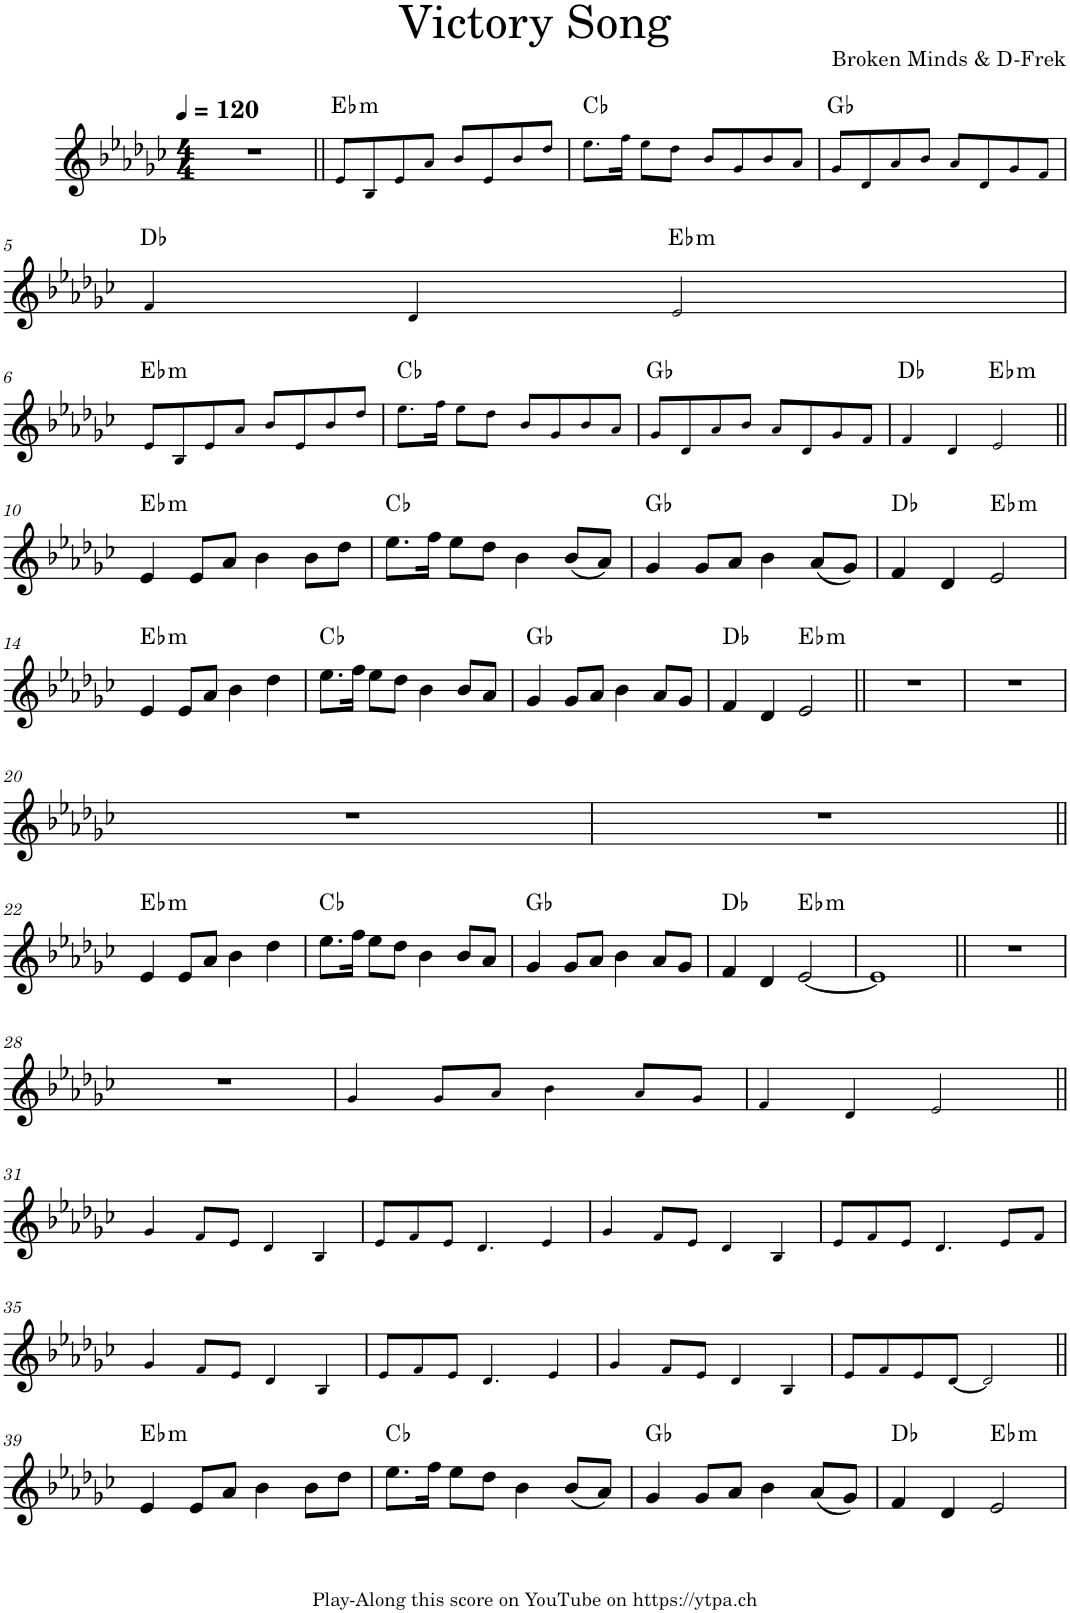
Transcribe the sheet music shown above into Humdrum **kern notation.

**kern	**harte
*part1	*part1
*staff1	*
*I"Piano	*
*I'Pno.	*
*clefG2	*
*k[b-e-a-d-g-c-]	*
*M4/4	*
*MM120	*
=1	=1
1r	.
=2||	=2||
!	!LO:H:kt=m
8e-!/L	Eb:min
8B-!/	.
8e-!/	.
8a-!/J	.
8b-!/L	.
8e-!/	.
8b-!/	.
8dd-!/J	.
=3	=3
8.ee-!\L	Cb:maj
16ff!\Jk	.
8ee-!\L	.
8dd-!\J	.
8b-!/L	.
8g-!/	.
8b-!/	.
8a-!/J	.
=4	=4
8g-!/L	Gb:maj
8d-!/	.
8a-!/	.
8b-!/J	.
8a-!/L	.
8d-!/	.
8g-!/	.
8f!/J	.
!!LO:LB:g=z
=5	=5
4f!/	Db:maj
4d-!/	.
!	!LO:H:kt=m
2e-!/	Eb:min
!!LO:LB:g=z
=6	=6
!	!LO:H:kt=m
8e-!/L	Eb:min
8B-!/	.
8e-!/	.
8a-!/J	.
8b-!/L	.
8e-!/	.
8b-!/	.
8dd-!/J	.
=7	=7
8.ee-!\L	Cb:maj
16ff!\Jk	.
8ee-!\L	.
8dd-!\J	.
8b-!/L	.
8g-!/	.
8b-!/	.
8a-!/J	.
=8	=8
8g-!/L	Gb:maj
8d-!/	.
8a-!/	.
8b-!/J	.
8a-!/L	.
8d-!/	.
8g-!/	.
8f!/J	.
=9	=9
4f!/	Db:maj
4d-!/	.
!	!LO:H:kt=m
2e-!/	Eb:min
!!LO:LB:g=z
=10||	=10||
!	!LO:H:kt=m
4e-/	Eb:min
8e-/L	.
8a-/J	.
4b-\	.
8b-\L	.
8dd-\J	.
=11	=11
8.ee-\L	Cb:maj
16ff\Jk	.
8ee-\L	.
8dd-\J	.
4b-\	.
(8b-/L	.
8a-/J)	.
=12	=12
4g-/	Gb:maj
8g-/L	.
8a-/J	.
4b-\	.
(8a-/L	.
8g-/J)	.
=13	=13
4f/	Db:maj
4d-/	.
!	!LO:H:kt=m
2e-/	Eb:min
!!LO:LB:g=z
=14	=14
!	!LO:H:kt=m
4e-/	Eb:min
8e-/L	.
8a-/J	.
4b-\	.
4dd-\	.
=15	=15
8.ee-\L	Cb:maj
16ff\Jk	.
8ee-\L	.
8dd-\J	.
4b-\	.
8b-/L	.
8a-/J	.
=16	=16
4g-/	Gb:maj
8g-/L	.
8a-/J	.
4b-\	.
8a-/L	.
8g-/J	.
=17	=17
4f/	Db:maj
4d-/	.
!	!LO:H:kt=m
2e-/	Eb:min
=18||	=18||
1r	.
=19	=19
1r	.
!!LO:LB:g=z
=20	=20
1r	.
=21	=21
1r	.
!!LO:LB:g=z
=22||	=22||
!	!LO:H:kt=m
4e-/	Eb:min
8e-/L	.
8a-/J	.
4b-\	.
4dd-\	.
=23	=23
8.ee-\L	Cb:maj
16ff\Jk	.
8ee-\L	.
8dd-\J	.
4b-\	.
8b-/L	.
8a-/J	.
=24	=24
4g-/	Gb:maj
8g-/L	.
8a-/J	.
4b-\	.
8a-/L	.
8g-/J	.
=25	=25
4f/	Db:maj
4d-/	.
!	!LO:H:kt=m
[2e-/	Eb:min
=26	=26
1e-]	.
=27||	=27||
1r	.
!!LO:LB:g=z
=28	=28
1r	.
=29	=29
4g-!/	.
8g-!/L	.
8a-!/J	.
4b-!\	.
8a-!/L	.
8g-!/J	.
=30	=30
4f!/	.
4d-!/	.
2e-!/	.
!!LO:LB:g=z
=31||	=31||
4g-!/	.
8f!/L	.
8e-!/J	.
4d-!/	.
4B-!/	.
=32	=32
8e-!/L	.
8f!/	.
8e-!/J	.
4.d-!/	.
4e-!/	.
=33	=33
4g-!/	.
8f!/L	.
8e-!/J	.
4d-!/	.
4B-!/	.
=34	=34
8e-!/L	.
8f!/	.
8e-!/J	.
4.d-!/	.
8e-!/L	.
8f!/J	.
!!LO:LB:g=z
=35	=35
4g-!/	.
8f!/L	.
8e-!/J	.
4d-!/	.
4B-!/	.
=36	=36
8e-!/L	.
8f!/	.
8e-!/J	.
4.d-!/	.
4e-!/	.
=37	=37
4g-!/	.
8f!/L	.
8e-!/J	.
4d-!/	.
4B-!/	.
=38	=38
8e-!/L	.
8f!/	.
8e-!/	.
[8d-!/J	.
2d-!/]	.
!!LO:LB:g=z
=39||	=39||
!	!LO:H:kt=m
4e-/	Eb:min
8e-/L	.
8a-/J	.
4b-\	.
8b-\L	.
8dd-\J	.
=40	=40
8.ee-\L	Cb:maj
16ff\Jk	.
8ee-\L	.
8dd-\J	.
4b-\	.
(8b-/L	.
8a-/J)	.
=41	=41
4g-/	Gb:maj
8g-/L	.
8a-/J	.
4b-\	.
(8a-/L	.
8g-/J)	.
=42	=42
4f/	Db:maj
4d-/	.
!	!LO:H:kt=m
2e-/	Eb:min
=	=
*-	*-
